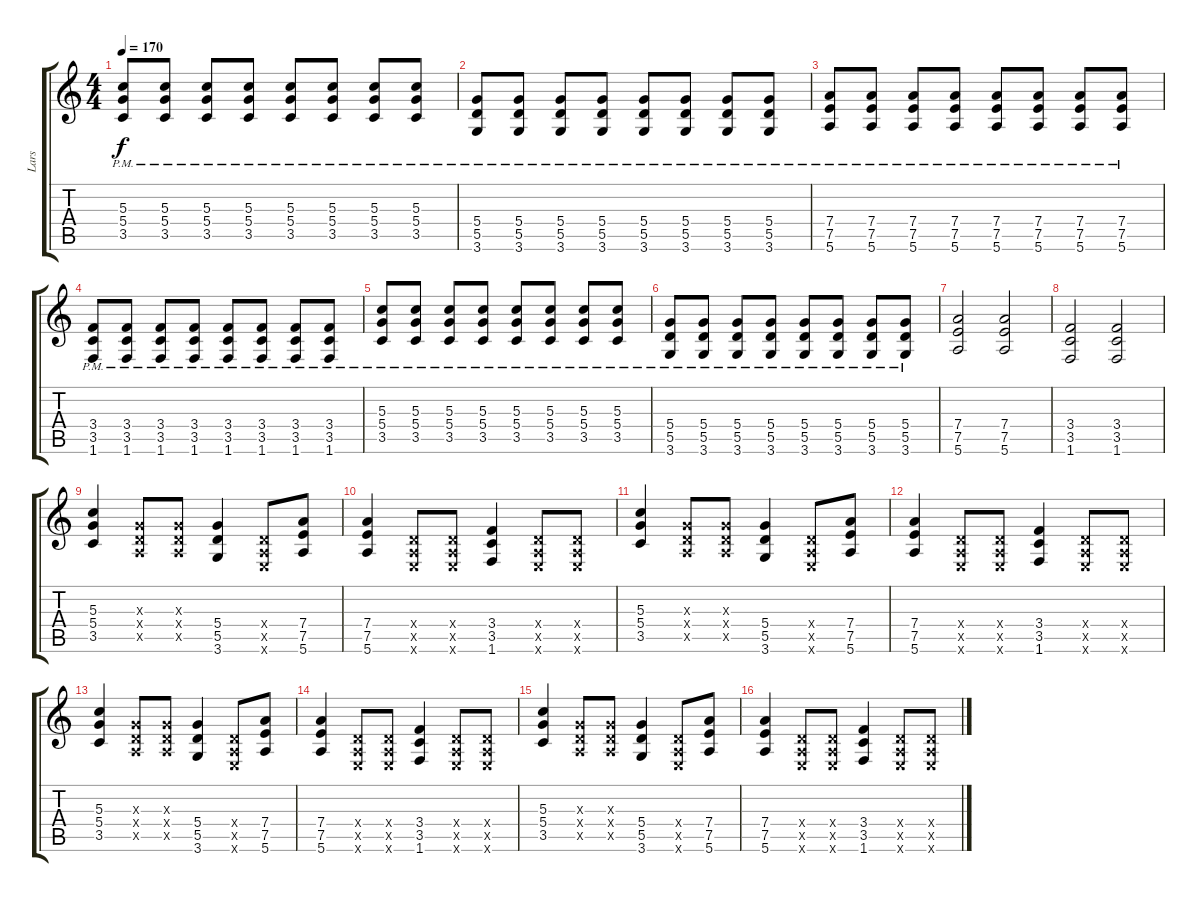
\track ("Lars" "Lars") {instrument overdrivenguitar}
\staff {score tabs}
\tuning (E4 B3 G3 D3 A2 E2) {hide}
\ts (4 4)
\tempo 170
\clef g2
\ks c
(5.3{pm} 5.4{pm} 3.5{pm}).8{dy f} (5.3{pm} 5.4{pm} 3.5{pm}).8 (5.3{pm} 5.4{pm} 3.5{pm}).8 (5.3{pm} 5.4{pm} 3.5{pm}).8 (5.3{pm} 5.4{pm} 3.5{pm}).8 (5.3{pm} 5.4{pm} 3.5{pm}).8 (5.3{pm} 5.4{pm} 3.5{pm}).8 (5.3{pm} 5.4{pm} 3.5{pm}).8 |
(5.4{pm} 5.5{pm} 3.6{pm}).8 (5.4{pm} 5.5{pm} 3.6{pm}).8 (5.4{pm} 5.5{pm} 3.6{pm}).8 (5.4{pm} 5.5{pm} 3.6{pm}).8 (5.4{pm} 5.5{pm} 3.6{pm}).8 (5.4{pm} 5.5{pm} 3.6{pm}).8 (5.4{pm} 5.5{pm} 3.6{pm}).8 (5.4{pm} 5.5{pm} 3.6{pm}).8 |
(7.4{pm} 7.5{pm} 5.6{pm}).8 (7.4{pm} 7.5{pm} 5.6{pm}).8 (7.4{pm} 7.5{pm} 5.6{pm}).8 (7.4{pm} 7.5{pm} 5.6{pm}).8 (7.4{pm} 7.5{pm} 5.6{pm}).8 (7.4{pm} 7.5{pm} 5.6{pm}).8 (7.4{pm} 7.5{pm} 5.6{pm}).8 (7.4{pm} 7.5{pm} 5.6{pm}).8 |
(3.4{pm} 3.5{pm} 1.6{pm}).8 (3.4{pm} 3.5{pm} 1.6{pm}).8 (3.4{pm} 3.5{pm} 1.6{pm}).8 (3.4{pm} 3.5{pm} 1.6{pm}).8 (3.4{pm} 3.5{pm} 1.6{pm}).8 (3.4{pm} 3.5{pm} 1.6{pm}).8 (3.4{pm} 3.5{pm} 1.6{pm}).8 (3.4{pm} 3.5{pm} 1.6{pm}).8 |
(5.3{pm} 5.4{pm} 3.5{pm}).8 (5.3{pm} 5.4{pm} 3.5{pm}).8 (5.3{pm} 5.4{pm} 3.5{pm}).8 (5.3{pm} 5.4{pm} 3.5{pm}).8 (5.3{pm} 5.4{pm} 3.5{pm}).8 (5.3{pm} 5.4{pm} 3.5{pm}).8 (5.3{pm} 5.4{pm} 3.5{pm}).8 (5.3{pm} 5.4{pm} 3.5{pm}).8 |
(5.4{pm} 5.5{pm} 3.6{pm}).8 (5.4{pm} 5.5{pm} 3.6{pm}).8 (5.4{pm} 5.5{pm} 3.6{pm}).8 (5.4{pm} 5.5{pm} 3.6{pm}).8 (5.4{pm} 5.5{pm} 3.6{pm}).8 (5.4{pm} 5.5{pm} 3.6{pm}).8 (5.4{pm} 5.5{pm} 3.6{pm}).8 (5.4{pm} 5.5{pm} 3.6{pm}).8 |
(7.4 7.5 5.6).2 (7.4 7.5 5.6).2 |
(3.4 3.5 1.6).2 (3.4 3.5 1.6).2 |
(5.3 5.4 3.5).4 (0.3{x} 0.4{x} 0.5{x}).8 (0.3{x} 0.4{x} 0.5{x}).8 (5.4 5.5 3.6).4 (0.4{x} 0.5{x} 0.6{x}).8 (7.4 7.5 5.6).8 |
(7.4 7.5 5.6).4 (0.4{x} 0.5{x} 0.6{x}).8 (0.4{x} 0.5{x} 0.6{x}).8 (3.4 3.5 1.6).4 (0.4{x} 0.5{x} 0.6{x}).8 (0.4{x} 0.5{x} 0.6{x}).8 |
(5.3 5.4 3.5).4 (0.3{x} 0.4{x} 0.5{x}).8 (0.3{x} 0.4{x} 0.5{x}).8 (5.4 5.5 3.6).4 (0.4{x} 0.5{x} 0.6{x}).8 (7.4 7.5 5.6).8 |
(7.4 7.5 5.6).4 (0.4{x} 0.5{x} 0.6{x}).8 (0.4{x} 0.5{x} 0.6{x}).8 (3.4 3.5 1.6).4 (0.4{x} 0.5{x} 0.6{x}).8 (0.4{x} 0.5{x} 0.6{x}).8 |
(5.3 5.4 3.5).4 (0.3{x} 0.4{x} 0.5{x}).8 (0.3{x} 0.4{x} 0.5{x}).8 (5.4 5.5 3.6).4 (0.4{x} 0.5{x} 0.6{x}).8 (7.4 7.5 5.6).8 |
(7.4 7.5 5.6).4 (0.4{x} 0.5{x} 0.6{x}).8 (0.4{x} 0.5{x} 0.6{x}).8 (3.4 3.5 1.6).4 (0.4{x} 0.5{x} 0.6{x}).8 (0.4{x} 0.5{x} 0.6{x}).8 |
(5.3 5.4 3.5).4 (0.3{x} 0.4{x} 0.5{x}).8 (0.3{x} 0.4{x} 0.5{x}).8 (5.4 5.5 3.6).4 (0.4{x} 0.5{x} 0.6{x}).8 (7.4 7.5 5.6).8 |
(7.4 7.5 5.6).4 (0.4{x} 0.5{x} 0.6{x}).8 (0.4{x} 0.5{x} 0.6{x}).8 (3.4 3.5 1.6).4 (0.4{x} 0.5{x} 0.6{x}).8 (0.4{x} 0.5{x} 0.6{x}).8
